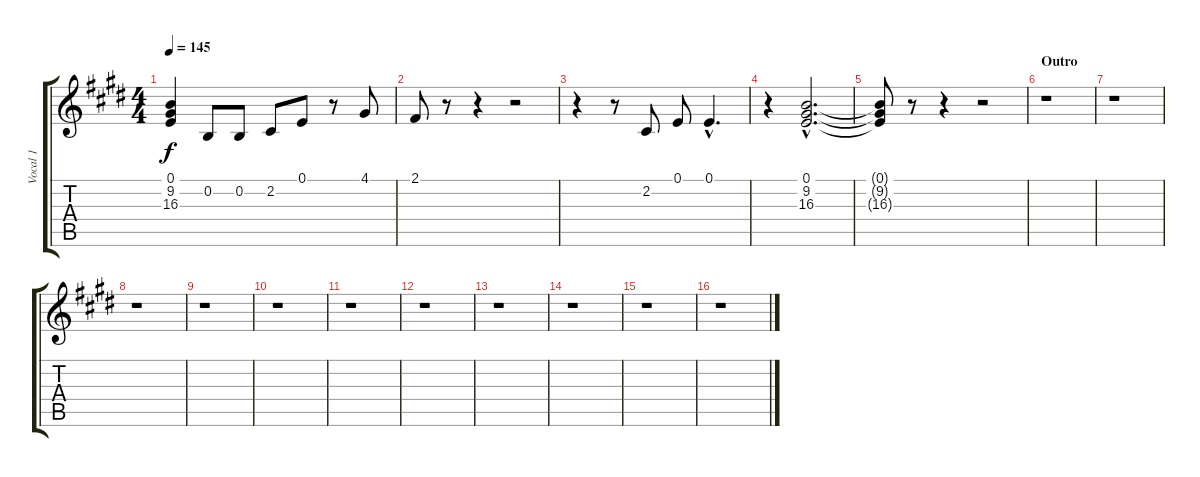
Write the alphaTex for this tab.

\track ("Vocal 1" "Vocal 1") {instrument clarinet}
\staff {score tabs}
\tuning (E4 B3 G3 D3 A2 E2) {hide}
\ts (4 4)
\tempo 145
\clef g2
\ks e
(0.1 9.2 16.3).4{dy f} 0.2.8 0.2.8 2.2.8 0.1.8 r.8 4.1.8 |
2.1.8 r.8 r.4 r.2 |
r.4 r.8 2.2.8 0.1.8 0.1{hac}.4{d} |
r.4 (0.1{hac} 9.2{hac} 16.3{hac}).2{d} |
(0.1{t} 9.2{t} 16.3{t}).8 r.8 r.4 r.2 |
\section ("" "Outro")
r.1 |
r.1 |
r.1 |
r.1 |
r.1 |
r.1 |
r.1 |
r.1 |
r.1 |
r.1 |
r.1
